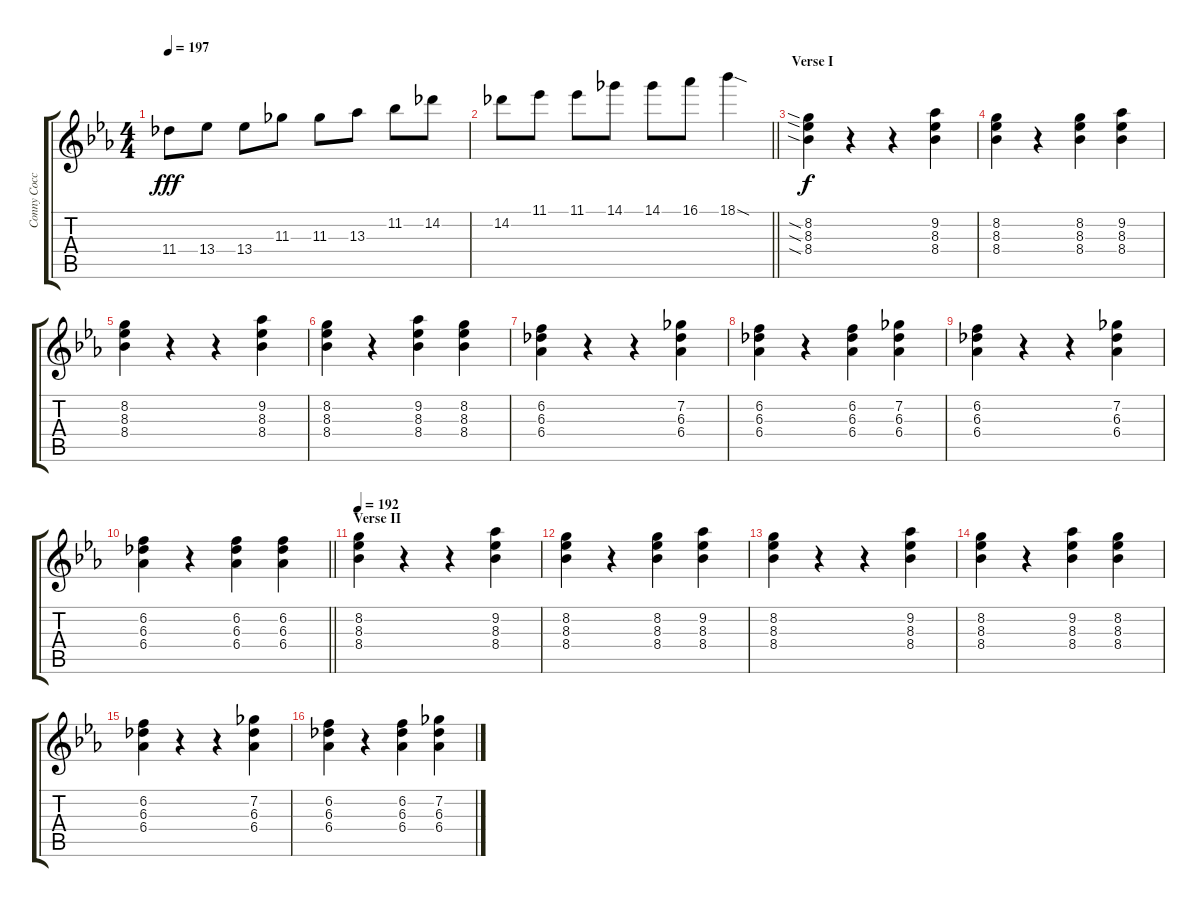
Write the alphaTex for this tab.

\track ("Conny Cocc - Lead Guitar" "Conny Cocc") {instrument distortionguitar}
\staff {score tabs}
\tuning (E4 B3 G3 D3 A2 E2) {hide}
\ts (4 4)
\tempo 197
\clef g2
\ks eb
11.4.8{dy fff} 13.4.8 13.4.8 11.3.8 11.3.8 13.3.8 11.2.8 14.2.8 |
\barLineRight lightlight
14.2.8 11.1.8 11.1.8 14.1.8 14.1.8 16.1.8 18.1{sod}.4 |
\section ("" "Verse I")
(8.2{sia} 8.3{sia} 8.4{sia}).4{dy f volume 11} r.4 r.4 (9.2 8.3 8.4).4 |
(8.2 8.3 8.4).4 r.4 (8.2 8.3 8.4).4 (9.2 8.3 8.4).4 |
(8.2 8.3 8.4).4 r.4 r.4 (9.2 8.3 8.4).4 |
(8.2 8.3 8.4).4 r.4 (9.2 8.3 8.4).4 (8.2 8.3 8.4).4 |
(6.2 6.3 6.4).4 r.4 r.4 (7.2 6.3 6.4).4 |
(6.2 6.3 6.4).4 r.4 (6.2 6.3 6.4).4 (7.2 6.3 6.4).4 |
(6.2 6.3 6.4).4 r.4 r.4 (7.2 6.3 6.4).4 |
\barLineRight lightlight
(6.2 6.3 6.4).4 r.4 (6.2 6.3 6.4).4 (6.2 6.3 6.4).4 |
\section ("" "Verse II")
\tempo 192
(8.2 8.3 8.4).4 r.4 r.4 (9.2 8.3 8.4).4 |
(8.2 8.3 8.4).4 r.4 (8.2 8.3 8.4).4 (9.2 8.3 8.4).4 |
(8.2 8.3 8.4).4 r.4 r.4 (9.2 8.3 8.4).4 |
(8.2 8.3 8.4).4 r.4 (9.2 8.3 8.4).4 (8.2 8.3 8.4).4 |
(6.2 6.3 6.4).4 r.4 r.4 (7.2 6.3 6.4).4 |
(6.2 6.3 6.4).4 r.4 (6.2 6.3 6.4).4 (7.2 6.3 6.4).4
